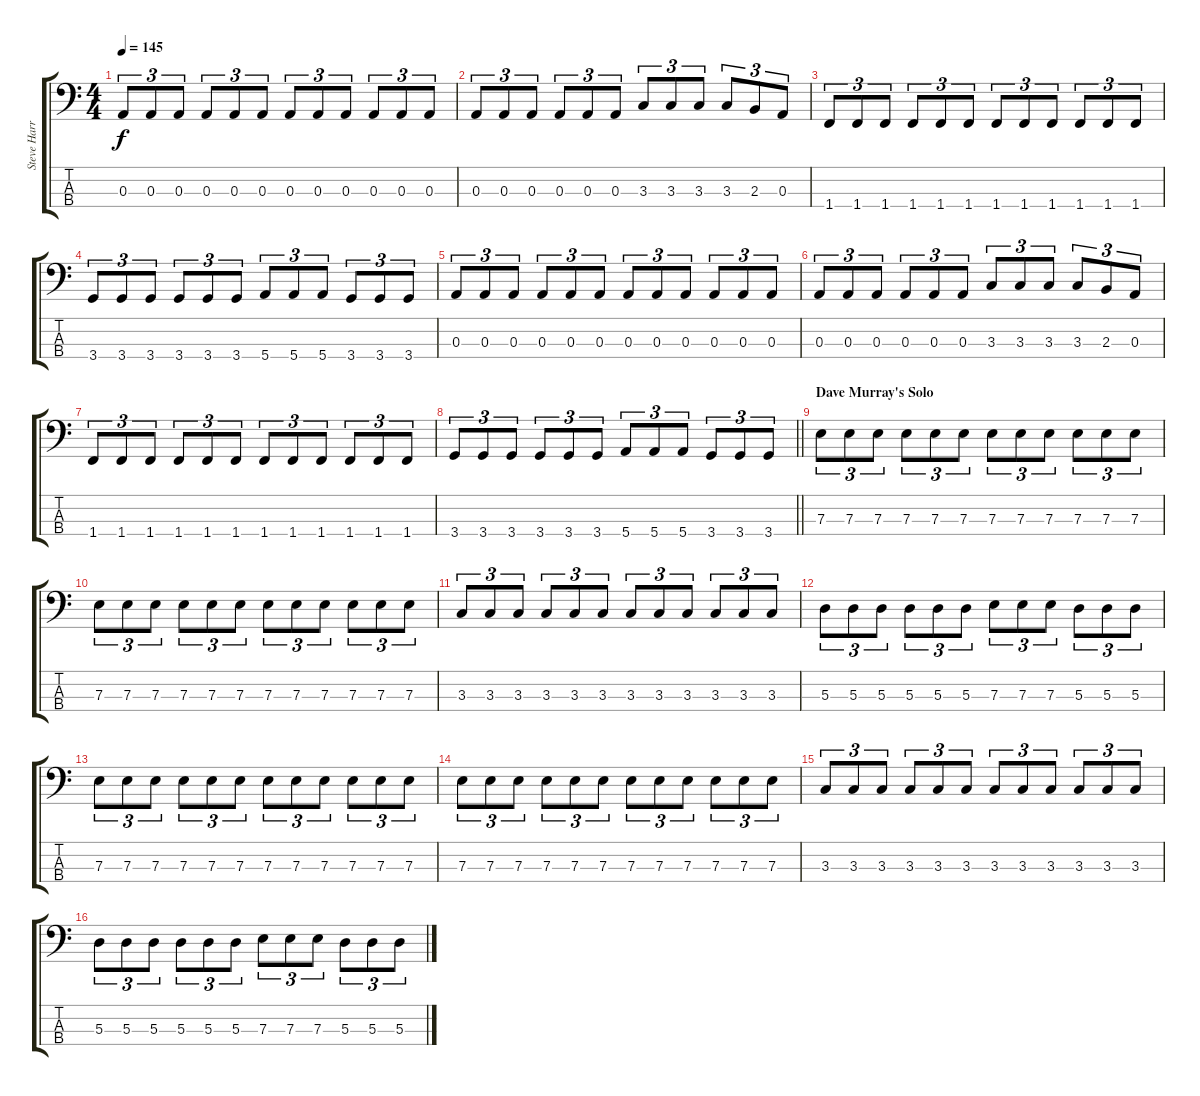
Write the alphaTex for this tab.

\track ("Steve Harris" "Steve Harr") {instrument electricbassfinger}
\staff {score tabs}
\tuning (G2 D2 A1 E1) {hide}
\ts (4 4)
\tempo 145
\clef f4
\ks c
0.3.8{tu (3 2) dy f} 0.3.8{tu (3 2)} 0.3.8{tu (3 2)} 0.3.8{tu (3 2)} 0.3.8{tu (3 2)} 0.3.8{tu (3 2)} 0.3.8{tu (3 2)} 0.3.8{tu (3 2)} 0.3.8{tu (3 2)} 0.3.8{tu (3 2)} 0.3.8{tu (3 2)} 0.3.8{tu (3 2)} |
0.3.8{tu (3 2)} 0.3.8{tu (3 2)} 0.3.8{tu (3 2)} 0.3.8{tu (3 2)} 0.3.8{tu (3 2)} 0.3.8{tu (3 2)} 3.3.8{tu (3 2)} 3.3.8{tu (3 2)} 3.3.8{tu (3 2)} 3.3.8{tu (3 2)} 2.3.8{tu (3 2)} 0.3.8{tu (3 2)} |
1.4.8{tu (3 2)} 1.4.8{tu (3 2)} 1.4.8{tu (3 2)} 1.4.8{tu (3 2)} 1.4.8{tu (3 2)} 1.4.8{tu (3 2)} 1.4.8{tu (3 2)} 1.4.8{tu (3 2)} 1.4.8{tu (3 2)} 1.4.8{tu (3 2)} 1.4.8{tu (3 2)} 1.4.8{tu (3 2)} |
3.4.8{tu (3 2)} 3.4.8{tu (3 2)} 3.4.8{tu (3 2)} 3.4.8{tu (3 2)} 3.4.8{tu (3 2)} 3.4.8{tu (3 2)} 5.4.8{tu (3 2)} 5.4.8{tu (3 2)} 5.4.8{tu (3 2)} 3.4.8{tu (3 2)} 3.4.8{tu (3 2)} 3.4.8{tu (3 2)} |
0.3.8{tu (3 2)} 0.3.8{tu (3 2)} 0.3.8{tu (3 2)} 0.3.8{tu (3 2)} 0.3.8{tu (3 2)} 0.3.8{tu (3 2)} 0.3.8{tu (3 2)} 0.3.8{tu (3 2)} 0.3.8{tu (3 2)} 0.3.8{tu (3 2)} 0.3.8{tu (3 2)} 0.3.8{tu (3 2)} |
0.3.8{tu (3 2)} 0.3.8{tu (3 2)} 0.3.8{tu (3 2)} 0.3.8{tu (3 2)} 0.3.8{tu (3 2)} 0.3.8{tu (3 2)} 3.3.8{tu (3 2)} 3.3.8{tu (3 2)} 3.3.8{tu (3 2)} 3.3.8{tu (3 2)} 2.3.8{tu (3 2)} 0.3.8{tu (3 2)} |
1.4.8{tu (3 2)} 1.4.8{tu (3 2)} 1.4.8{tu (3 2)} 1.4.8{tu (3 2)} 1.4.8{tu (3 2)} 1.4.8{tu (3 2)} 1.4.8{tu (3 2)} 1.4.8{tu (3 2)} 1.4.8{tu (3 2)} 1.4.8{tu (3 2)} 1.4.8{tu (3 2)} 1.4.8{tu (3 2)} |
\barLineRight lightlight
3.4.8{tu (3 2)} 3.4.8{tu (3 2)} 3.4.8{tu (3 2)} 3.4.8{tu (3 2)} 3.4.8{tu (3 2)} 3.4.8{tu (3 2)} 5.4.8{tu (3 2)} 5.4.8{tu (3 2)} 5.4.8{tu (3 2)} 3.4.8{tu (3 2)} 3.4.8{tu (3 2)} 3.4.8{tu (3 2)} |
\section ("" "Dave Murray's Solo")
7.3.8{tu (3 2)} 7.3.8{tu (3 2)} 7.3.8{tu (3 2)} 7.3.8{tu (3 2)} 7.3.8{tu (3 2)} 7.3.8{tu (3 2)} 7.3.8{tu (3 2)} 7.3.8{tu (3 2)} 7.3.8{tu (3 2)} 7.3.8{tu (3 2)} 7.3.8{tu (3 2)} 7.3.8{tu (3 2)} |
7.3.8{tu (3 2)} 7.3.8{tu (3 2)} 7.3.8{tu (3 2)} 7.3.8{tu (3 2)} 7.3.8{tu (3 2)} 7.3.8{tu (3 2)} 7.3.8{tu (3 2)} 7.3.8{tu (3 2)} 7.3.8{tu (3 2)} 7.3.8{tu (3 2)} 7.3.8{tu (3 2)} 7.3.8{tu (3 2)} |
3.3.8{tu (3 2)} 3.3.8{tu (3 2)} 3.3.8{tu (3 2)} 3.3.8{tu (3 2)} 3.3.8{tu (3 2)} 3.3.8{tu (3 2)} 3.3.8{tu (3 2)} 3.3.8{tu (3 2)} 3.3.8{tu (3 2)} 3.3.8{tu (3 2)} 3.3.8{tu (3 2)} 3.3.8{tu (3 2)} |
5.3.8{tu (3 2)} 5.3.8{tu (3 2)} 5.3.8{tu (3 2)} 5.3.8{tu (3 2)} 5.3.8{tu (3 2)} 5.3.8{tu (3 2)} 7.3.8{tu (3 2)} 7.3.8{tu (3 2)} 7.3.8{tu (3 2)} 5.3.8{tu (3 2)} 5.3.8{tu (3 2)} 5.3.8{tu (3 2)} |
7.3.8{tu (3 2)} 7.3.8{tu (3 2)} 7.3.8{tu (3 2)} 7.3.8{tu (3 2)} 7.3.8{tu (3 2)} 7.3.8{tu (3 2)} 7.3.8{tu (3 2)} 7.3.8{tu (3 2)} 7.3.8{tu (3 2)} 7.3.8{tu (3 2)} 7.3.8{tu (3 2)} 7.3.8{tu (3 2)} |
7.3.8{tu (3 2)} 7.3.8{tu (3 2)} 7.3.8{tu (3 2)} 7.3.8{tu (3 2)} 7.3.8{tu (3 2)} 7.3.8{tu (3 2)} 7.3.8{tu (3 2)} 7.3.8{tu (3 2)} 7.3.8{tu (3 2)} 7.3.8{tu (3 2)} 7.3.8{tu (3 2)} 7.3.8{tu (3 2)} |
3.3.8{tu (3 2)} 3.3.8{tu (3 2)} 3.3.8{tu (3 2)} 3.3.8{tu (3 2)} 3.3.8{tu (3 2)} 3.3.8{tu (3 2)} 3.3.8{tu (3 2)} 3.3.8{tu (3 2)} 3.3.8{tu (3 2)} 3.3.8{tu (3 2)} 3.3.8{tu (3 2)} 3.3.8{tu (3 2)} |
5.3.8{tu (3 2)} 5.3.8{tu (3 2)} 5.3.8{tu (3 2)} 5.3.8{tu (3 2)} 5.3.8{tu (3 2)} 5.3.8{tu (3 2)} 7.3.8{tu (3 2)} 7.3.8{tu (3 2)} 7.3.8{tu (3 2)} 5.3.8{tu (3 2)} 5.3.8{tu (3 2)} 5.3.8{tu (3 2)}
